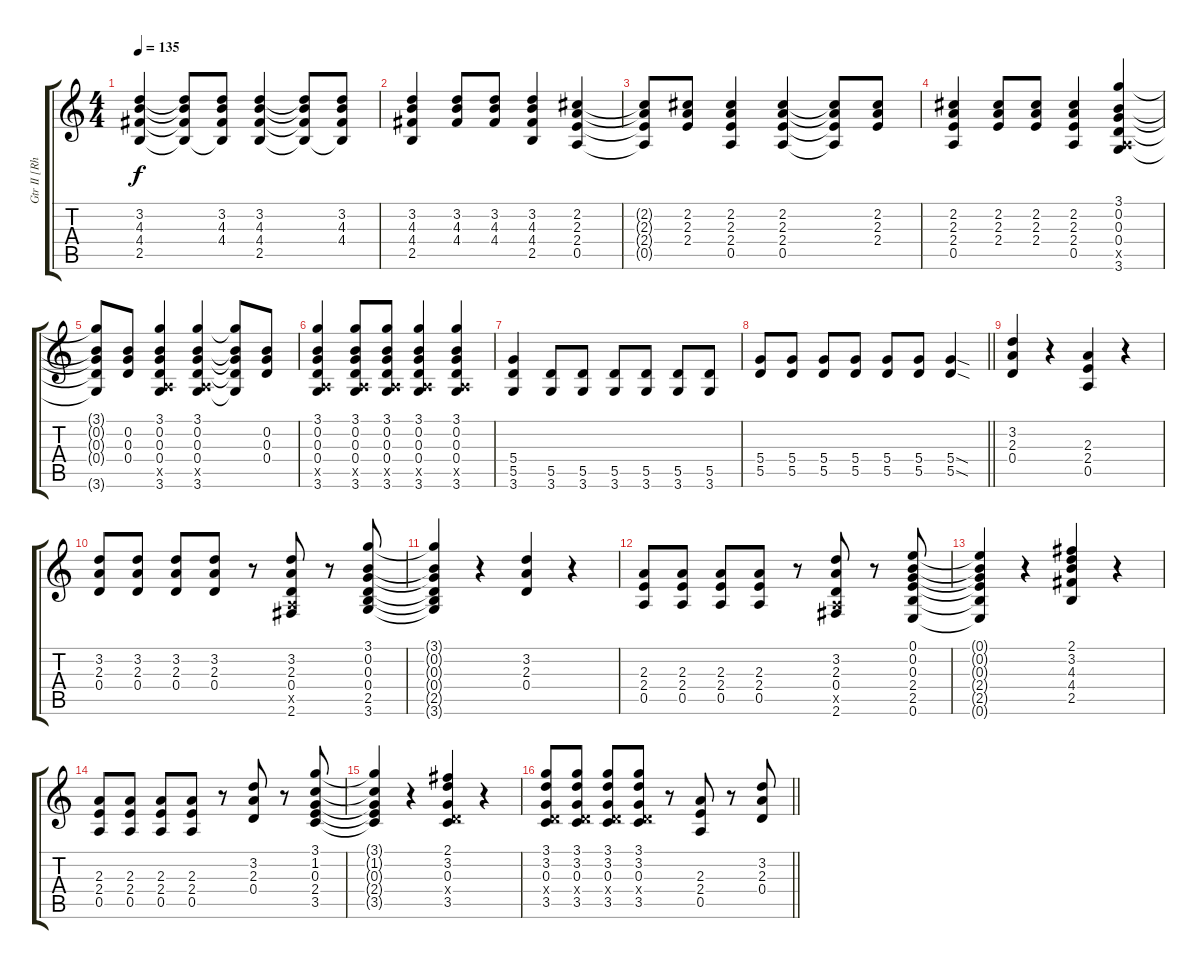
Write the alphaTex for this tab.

\track ("Gtr II [Rhythm]" "Gtr II [Rh") {instrument distortionguitar}
\staff {score tabs}
\tuning (E4 B3 G3 D3 A2 E2) {hide}
\ts (4 4)
\tempo 135
\clef g2
\ks c
(3.2 4.3 4.4 2.5).4{dy f} (3.2{t} 4.3{t} 4.4{t} 2.5{t}).8 (3.2 4.3 4.4 2.5{t}).8 (3.2 4.3 4.4 2.5).4 (3.2{t} 4.3{t} 4.4{t} 2.5{t}).8 (3.2 4.3 4.4 2.5{t}).8 |
(3.2 4.3 4.4 2.5).4 (3.2 4.3 4.4).8 (3.2 4.3 4.4).8 (3.2 4.3 4.4 2.5).4 (2.2 2.3 2.4 0.5).4 |
(2.2{t} 2.3{t} 2.4{t} 0.5{t}).8 (2.2 2.3 2.4).8 (2.2 2.3 2.4 0.5).4 (2.2 2.3 2.4 0.5).4 (2.2{t} 2.3{t} 2.4{t} 0.5{t}).8 (2.2 2.3 2.4).8 |
(2.2 2.3 2.4 0.5).4 (2.2 2.3 2.4).8 (2.2 2.3 2.4).8 (2.2 2.3 2.4 0.5).4 (3.1 0.2 0.3 0.4 0.5{x} 3.6).4 |
(3.1{t} 0.2{t} 0.3{t} 0.4{t} 3.6{t}).8 (0.2 0.3 0.4).8 (3.1 0.2 0.3 0.4 0.5{x} 3.6).4 (3.1 0.2 0.3 0.4 0.5{x} 3.6).4 (3.1{t} 0.2{t} 0.3{t} 0.4{t} 3.6{t}).8 (0.2 0.3 0.4).8 |
(3.1 0.2 0.3 0.4 0.5{x} 3.6).4 (3.1 0.2 0.3 0.4 0.5{x} 3.6).8 (3.1 0.2 0.3 0.4 0.5{x} 3.6).8 (3.1 0.2 0.3 0.4 0.5{x} 3.6).4 (3.1 0.2 0.3 0.4 0.5{x} 3.6).4 |
(5.4 5.5 3.6).4 (5.5 3.6).8 (5.5 3.6).8 (5.5 3.6).8 (5.5 3.6).8 (5.5 3.6).8 (5.5 3.6).8 |
\barLineRight lightlight
(5.4 5.5).8 (5.4 5.5).8 (5.4 5.5).8 (5.4 5.5).8 (5.4 5.5).8 (5.4 5.5).8 (5.4{sod} 5.5{sod}).4 |
(3.2 2.3 0.4).4{volume 8 balance 16 instrument distortionguitar} r.4 (2.3 2.4 0.5).4 r.4 |
(3.2 2.3 0.4).8 (3.2 2.3 0.4).8 (3.2 2.3 0.4).8 (3.2 2.3 0.4).8 r.8 (3.2 2.3 0.4 0.5{x} 2.6).8 r.8 (3.1 0.2 0.3 0.4 2.5 3.6).8 |
(3.1{t} 0.2{t} 0.3{t} 0.4{t} 2.5{t} 3.6{t}).4 r.4 (3.2 2.3 0.4).4 r.4 |
(2.3 2.4 0.5).8 (2.3 2.4 0.5).8 (2.3 2.4 0.5).8 (2.3 2.4 0.5).8 r.8 (3.2 2.3 0.4 0.5{x} 2.6).8 r.8 (0.1 0.2 0.3 2.4 2.5 0.6).8 |
(0.1{t} 0.2{t} 0.3{t} 2.4{t} 2.5{t} 0.6{t}).4 r.4 (2.1 3.2 4.3 4.4 2.5).4 r.4 |
(2.3 2.4 0.5).8 (2.3 2.4 0.5).8 (2.3 2.4 0.5).8 (2.3 2.4 0.5).8 r.8 (3.2 2.3 0.4).8 r.8 (3.1 1.2 0.3 2.4 3.5).8 |
(3.1{t} 1.2{t} 0.3{t} 2.4{t} 3.5{t}).4 r.4 (2.1 3.2 0.3 0.4{x} 3.5).4 r.4 |
\barLineRight lightlight
(3.1 3.2 0.3 0.4{x} 3.5).8 (3.1 3.2 0.3 0.4{x} 3.5).8 (3.1 3.2 0.3 0.4{x} 3.5).8 (3.1 3.2 0.3 0.4{x} 3.5).8 r.8 (2.3 2.4 0.5).8 r.8 (3.2 2.3 0.4).8
